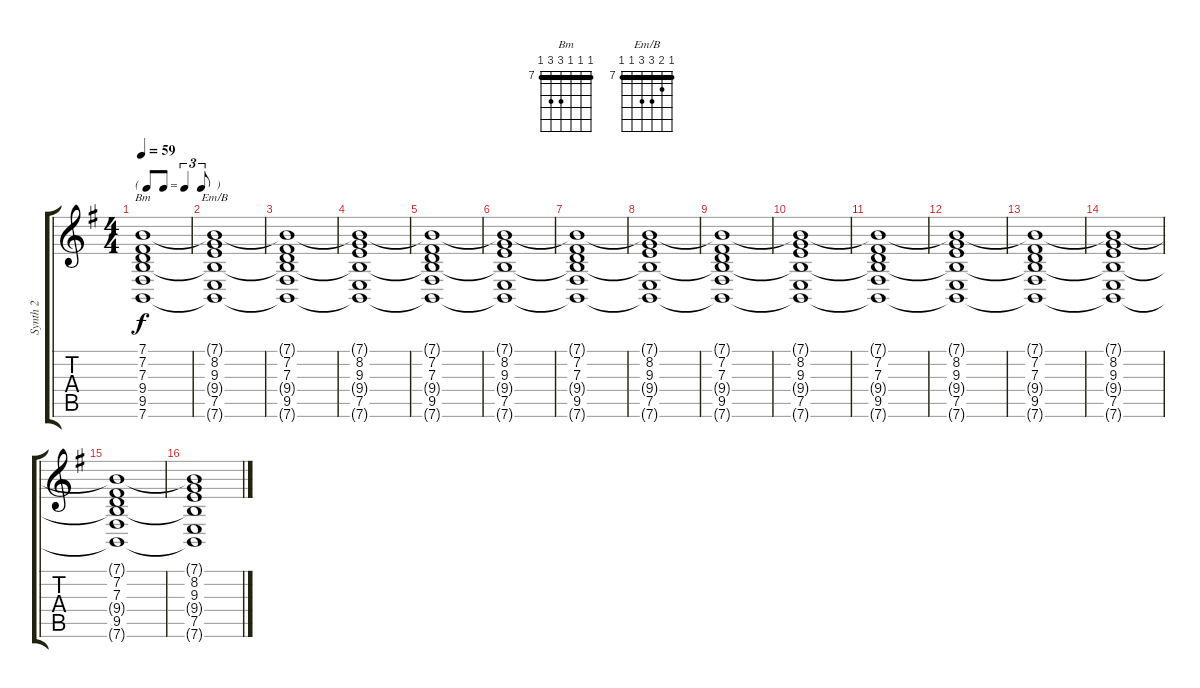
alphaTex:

\track ("Synth 2" "Synth 2") {instrument pad2warm}
\staff {score tabs}
\tuning (E4 B3 G3 D3 A2 E2) {hide}
\chord ("Bm" 7 7 7 9 9 7) {firstfret 7 barre 7}
\chord ("Em/B" 7 8 9 9 7 7) {firstfret 7 barre 7}
\ts (4 4)
\tf triplet8th
\tempo 59
\clef g2
\ks g
(7.1{t} 7.2 7.3 9.4{t} 9.5 7.6{t}).1{ch "Bm" dy f} |
(7.1{t} 8.2 9.3 9.4{t} 7.5 7.6{t}).1{ch "Em/B"} |
(7.1{t} 7.2 7.3 9.4{t} 9.5 7.6{t}).1 |
(7.1{t} 8.2 9.3 9.4{t} 7.5 7.6{t}).1 |
(7.1{t} 7.2 7.3 9.4{t} 9.5 7.6{t}).1 |
(7.1{t} 8.2 9.3 9.4{t} 7.5 7.6{t}).1 |
(7.1{t} 7.2 7.3 9.4{t} 9.5 7.6{t}).1 |
(7.1{t} 8.2 9.3 9.4{t} 7.5 7.6{t}).1 |
(7.1{t} 7.2 7.3 9.4{t} 9.5 7.6{t}).1 |
(7.1{t} 8.2 9.3 9.4{t} 7.5 7.6{t}).1 |
(7.1{t} 7.2 7.3 9.4{t} 9.5 7.6{t}).1 |
(7.1{t} 8.2 9.3 9.4{t} 7.5 7.6{t}).1 |
(7.1{t} 7.2 7.3 9.4{t} 9.5 7.6{t}).1 |
(7.1{t} 8.2 9.3 9.4{t} 7.5 7.6{t}).1 |
(7.1{t} 7.2 7.3 9.4{t} 9.5 7.6{t}).1 |
(7.1{t} 8.2 9.3 9.4{t} 7.5 7.6{t}).1
